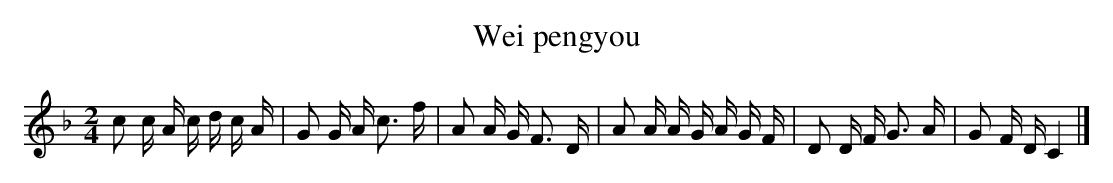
X:1
T: Wei pengyou
L: 1/16
M: 2/4
K: F
c2 c A c d c A [I:setbarnb 1]|
G2 G A2< c2 f |
A2 A G2< F2 D |
A2 A A G A G F |
D2 D F2< G2 A |
G2 F DC4 |]
